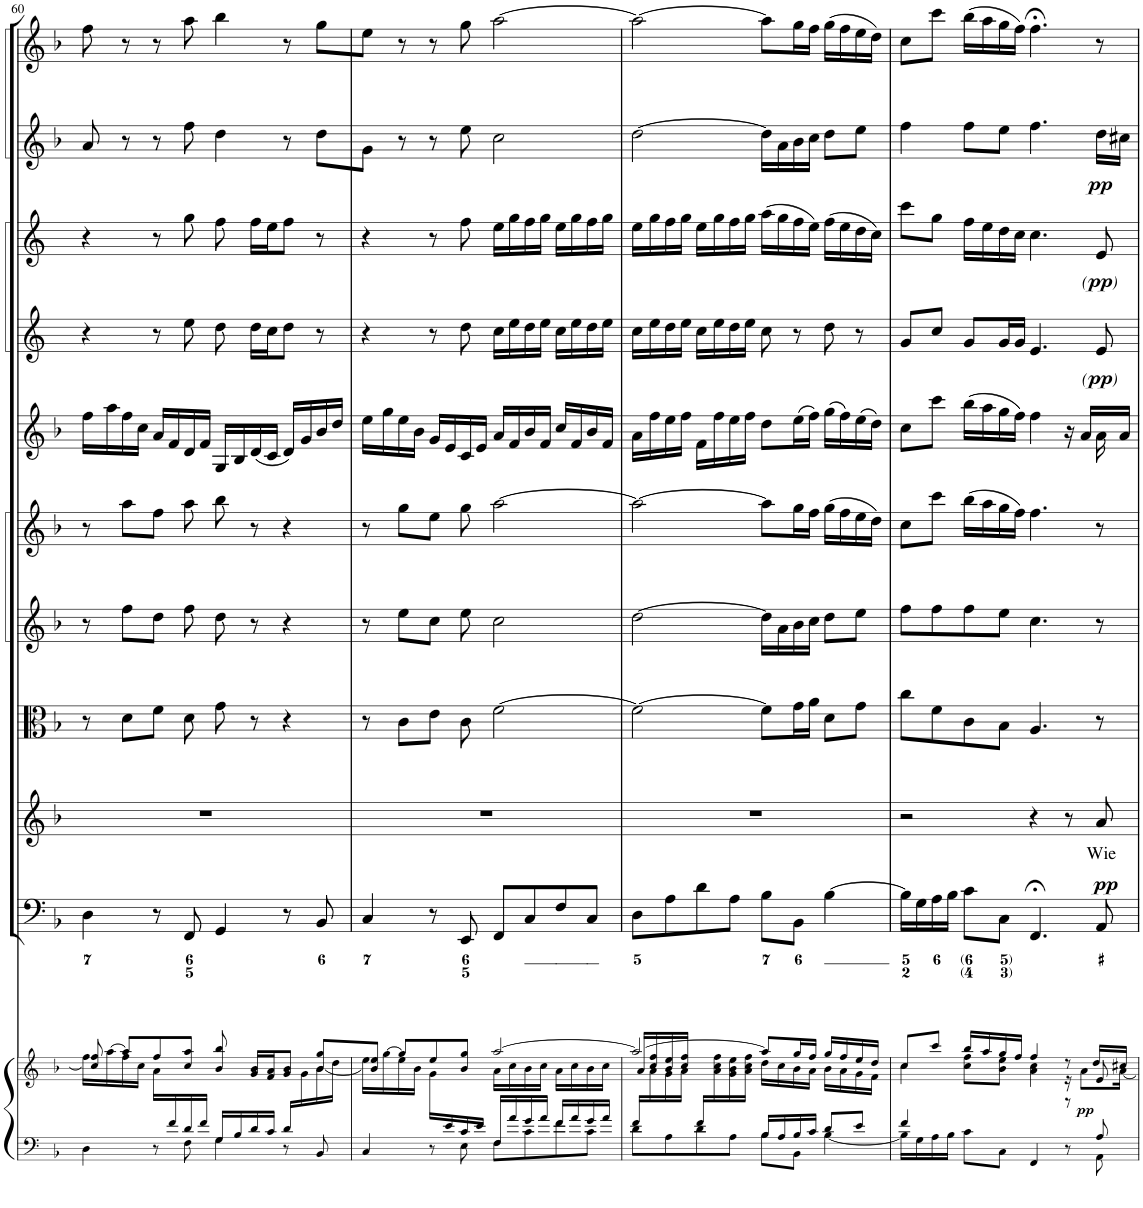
**kern	**kern	**dynam	**kern	**dynam	**kern	**text	**kern	**kern	**kern	**kern	**kern	**dynam	**kern	**dynam	**kern	**dynam	**kern
*part11	*part11	*part11	*part10	*part10	*part9	*part9	*part8	*part7	*part6	*part5	*part4	*part4	*part3	*part3	*part2	*part2	*part1
*staff12	*staff11	*staff11/12	*staff10	*staff10	*staff9	*staff9	*staff8	*staff7	*staff6	*staff5	*staff4	*staff4	*staff3	*staff3	*staff2	*staff2	*staff1
*I"Piano reduction	*	*	*I"Continuo	*	*I"Alto	*	*I"Viola	*I"Violino II	*I"Violino I	*I"Violino Solo	*I"Corno II	*	*I"Corno I	*	*I"Oboe II	*	*I"Oboe I
*I'Pno	*	*	*	*	*	*	*	*	*	*I'Vln	*	*	*	*	*I'Ob	*	*I'Ob
!!LO:PB:g=z
*clefF4	*clefG2	*	*clefF4	*	*clefG2	*	*clefC3	*clefG2	*clefG2	*clefG2	*clefG2	*	*clefG2	*	*clefG2	*	*clefG2
*	*	*	*	*	*	*	*	*	*	*	*Trd4c7	*	*Trd4c7	*	*	*	*
*k[b-]	*k[b-]	*	*k[b-]	*	*k[b-]	*	*k[b-]	*k[b-]	*k[b-]	*k[b-]	*k[]	*	*k[]	*	*k[b-]	*	*k[b-]
*M4/4	*M4/4	*	*M4/4	*	*M4/4	*	*M4/4	*M4/4	*M4/4	*M4/4	*M4/4	*	*M4/4	*	*M4/4	*	*M4/4
*met(c)	*met(c)	*	*met(c)	*	*met(c)	*	*met(c)	*met(c)	*met(c)	*met(c)	*met(c)	*	*met(c)	*	*met(c)	*	*met(c)
=60	=60	=60	=60	=60	=60	=60	=60	=60	=60	=60	=60	=60	=60	=60	=60	=60	=60
*^	*^	*	*	*	*	*	*	*	*	*	*	*	*	*	*	*	*
16ryy	4D\	8cc/] 8ff/	16ff\LL	.	4D\	.	1r	.	8r	8r	8r	16ff\LL	4r	.	4r	.	8a/	.	8ff\
.	.	.	[>16aa\	.	.	.	.	.	.	.	.	16aa\	.	.	.	.	.	.	.
.	.	8aa/L]	16ff\	.	.	.	.	.	8d\L	8ff\L	8aa\L	16ff\	.	.	.	.	8r	.	8r
.	.	.	16cc\JJ	.	.	.	.	.	.	.	.	16cc\JJ	.	.	.	.	.	.	.
.	8r	8ff/	16a\LL	.	8r	.	.	.	8f\J	8dd\J	8ff\J	16a/LL	8r	.	8r	.	8r	.	8r
16f/	.	.	2ryy	.	.	.	.	.	.	.	.	16f/	.	.	.	.	.	.	.
16d/	8F\	8cc/ 8aa/J	.	.	8FF/	.	.	.	8d\	8ff\	8aa\	16d/	8ee\	.	8gg\	.	8ff\	.	8aa\
16f/JJ	.	.	.	.	.	.	.	.	.	.	.	16f/JJ	.	.	.	.	.	.	.
16G/LL	4G\	8b-/ 8bb-/	.	.	4GG/	.	.	.	8g\	8dd\	8bb-\	16G/LL	8dd\	.	8ff\	.	4dd\	.	4bb-\
16B-/	.	.	.	.	.	.	.	.	.	.	.	16B-/	.	.	.	.	.	.	.
16d/	.	16g/ 16b-/LL	.	.	.	.	.	.	8r	8r	8r	(16d/	16dd\LL	.	16ff\LL	.	.	.	.
16c/JJ	.	16f/ 16a/J	.	.	.	.	.	.	.	.	.	16c/JJ	16cc\J	.	16ee\J	.	.	.	.
16d/LL	8r	8g/ 8b-/J	.	.	8r	.	.	.	4r	4r	4r	16d/LL)	8dd\J	.	8ff\J	.	8r	.	8r
8.ryy	.	.	16g\	.	.	.	.	.	.	.	.	16g/	.	.	.	.	.	.	.
.	8BB-/	[<8b-/ 8gg/L	16b-\	.	8BB-/	.	.	.	.	.	.	16b-/	8r	.	8r	.	8dd\L	.	8gg\L
.	.	.	16dd\JJ	.	.	.	.	.	.	.	.	16dd/JJ	.	.	.	.	.	.	.
=61	=61	=61	=61	=61	=61	=61	=61	=61	=61	=61	=61	=61	=61	=61	=61	=61	=61	=61	=61
*	*^	*	*	*	*	*	*	*	*	*	*	*	*	*	*	*	*	*	*
16ryy	4C/	4ryy	8b-/] 8ee/J	16ee\LL	.	4C/	.	1r	.	8r	8r	8r	16ee\LL	4r	.	4r	.	8g\J	.	8ee\J
.	.	.	.	[>16gg\	.	.	.	.	.	.	.	.	16gg\	.	.	.	.	.	.	.
.	.	.	8gg/L]	16ee\	.	.	.	.	.	8c\L	8ee\L	8gg\L	16ee\	.	.	.	.	8r	.	8r
.	.	.	.	16b-\JJ	.	.	.	.	.	.	.	.	16b-\JJ	.	.	.	.	.	.	.
.	8r	8ryy	8ee/	16g\LL	.	8r	.	.	.	8e\J	8cc\J	8ee\J	16g/LL	8r	.	8r	.	8r	.	8r
16e/	.	.	.	8.ryy	.	.	.	.	.	.	.	.	16e/	.	.	.	.	.	.	.
16c/	8ryy	8E\	8b-/ 8gg/J	.	.	8EE/	.	.	.	8c\	8ee\	8gg\	16c/	8dd\	.	8ff\	.	8ee\	.	8gg\
16e/JJ	.	.	.	.	.	.	.	.	.	.	.	.	16e/JJ	.	.	.	.	.	.	.
2ryy	16F/LL	8F\L	[2aa/	16a\LL	.	8FF/L	.	.	.	[2f\	2cc\	[2aa\	16a/LL	16cc\LL	.	16ee\LL	.	2cc\	.	[2aa\
.	16a/	.	.	16cc\	.	.	.	.	.	.	.	.	16f/	16ee\	.	16gg\	.	.	.	.
.	16g/	8c\	.	16b-\	.	8C/	.	.	.	.	.	.	16b-/	16dd\	.	16ff\	.	.	.	.
.	16a/JJ	.	.	16cc\JJ	.	.	.	.	.	.	.	.	16f/JJ	16ee\JJ	.	16gg\JJ	.	.	.	.
.	16f/LL	8f\	.	16a\LL	.	8F/	.	.	.	.	.	.	16cc/LL	16cc\LL	.	16ee\LL	.	.	.	.
.	16a/	.	.	16cc\	.	.	.	.	.	.	.	.	16f/	16ee\	.	16gg\	.	.	.	.
.	16g/	8c\J	.	16b-\	.	8C/J	.	.	.	.	.	.	16b-/	16dd\	.	16ff\	.	.	.	.
.	16a/JJ	.	.	16cc\JJ	.	.	.	.	.	.	.	.	16f/JJ	16ee\JJ	.	16gg\JJ	.	.	.	.
=62	=62	=62	=62	=62	=62	=62	=62	=62	=62	=62	=62	=62	=62	=62	=62	=62	=62	=62	=62	=62
*	*	*	*	*^	*	*	*	*	*	*	*	*	*	*	*	*	*	*	*	*
4ryy	16f/LL	8d\L	2aa/_	16a/LL	16ryy	.	8D\L	.	1r	.	2f\_	[2dd\	2aa\_	16a\LL	16cc\LL	.	16ee\LL	.	[2dd\	.	2aa\_
.	8.ryy	.	.	16cc/ 16ff/	16a\	.	.	.	.	.	.	.	.	16ff\	16ee\	.	16gg\	.	.	.	.
.	.	8A\	.	16b-/ 16ee/	16g\	.	8A\	.	.	.	.	.	.	16ee\	16dd\	.	16ff\	.	.	.	.
.	.	.	.	16cc/ 16ff/JJ	16a\JJ	.	.	.	.	.	.	.	.	16ff\JJ	16ee\JJ	.	16gg\JJ	.	.	.	.
16f/LL	4ryy	8d\	.	16ryy	2.ryy	.	8d\	.	.	.	.	.	.	16f\LL	16cc\LL	.	16ee\LL	.	.	.	.
2ryy	.	.	.	16a\ 16cc\ 16ff\	.	.	.	.	.	.	.	.	.	16ff\	16ee\	.	16gg\	.	.	.	.
.	.	8A\J	.	16g\ 16b-\ 16ee\	.	.	8A\J	.	.	.	.	.	.	16ee\	16dd\	.	16ff\	.	.	.	.
.	.	.	.	16a\ 16cc\ 16ff\JJ	.	.	.	.	.	.	.	.	.	16ff\JJ	16ee\JJ	.	16gg\JJ	.	.	.	.
.	16B-/LL	8B-\L	8aa/L]	16dd\LL	.	.	8B-\L	.	.	.	8f\L]	16dd\LL]	8aa\L]	8dd\L	8cc\	.	(16aa\LL	.	16dd\LL]	.	8aa\L]
.	16A/	.	.	16cc\	.	.	.	.	.	.	.	16a\	.	.	.	.	16gg\	.	16a\	.	.
.	16B-/	8BB-\J	16gg/L	16b-\	.	.	8BB-\J	.	.	.	16g\L	16b-\	16gg\L	(16ee\L	8r	.	16ff\	.	16b-\	.	16gg\L
.	16c/JJ	.	16ff/JJ	16a\JJ	.	.	.	.	.	.	16a\JJ	16cc\JJ	16ff\JJ	16ff\JJ)	.	.	16ee\JJ)	.	16cc\JJ	.	16ff\JJ
.	8d/L	[4B-\	16gg/LL	16b-\LL	.	.	[4B-\	.	.	.	8d\L	8dd\L	(16gg\LL	(16gg\LL	8dd\	.	(16ff\LL	.	8dd\L	.	(16gg\LL
8.ryy	.	.	16ff/	16a\	.	.	.	.	.	.	.	.	16ff\	16ff\)	.	.	16ee\	.	.	.	16ff\
.	8e/J	.	16ee/	16g\	.	.	.	.	.	.	8g\J	8ee\J	16ee\	(16ee\	8r	.	16dd\	.	8ee\J	.	16ee\
.	.	.	16dd/JJ	16f\JJ	.	.	.	.	.	.	.	.	16dd\JJ)	16dd\JJ)	.	.	16cc\JJ)	.	.	.	16dd\JJ)
*	*v	*v	*	*	*	*	*	*	*	*	*	*	*	*	*	*	*	*	*	*	*
=63	=63	=63	=63	=63	=63	=63	=63	=63	=63	=63	=63	=63	=63	=63	=63	=63	=63	=63	=63	=63
*	*	*	*	*	*	*	*	*	*	*	*	*	*^	*	*	*	*	*	*	*
4f/	16B-\LL]	8cc/L	4cc\	2ryy	.	16B-\LL]	.	2r	.	8cc\L	8ff\L	8cc\L	8cc\L	2ryy	8g/L	.	8ccc\L	.	4ff\	.	8cc\L
.	16G\	.	.	.	.	16G\	.	.	.	.	.	.	.	.	.	.	.	.	.	.	.
.	16A\	8ccc/J	.	.	.	16A\	.	.	.	8f\	8ff\	8ccc\J	8ccc\J	.	8cc/J	.	8gg\J	.	.	.	8ccc\J
.	16B-\JJ	.	.	.	.	16B-\JJ	.	.	.	.	.	.	.	.	.	.	.	.	.	.	.
4ryy	8c\L	16bb-/LL	8cc\ 8ff\L	.	.	8c\L	.	.	.	8c\	8ff\	(16bb-\LL	(>16bb-\LL	.	8g/L	.	16ff\LL	.	8ff\L	.	(16bb-\LL
.	.	16aa/	.	.	.	.	.	.	.	.	.	16aa\	16aa\	.	.	.	16ee\	.	.	.	16aa\
.	8C\J	16gg/	8b-\ 8ee\J	.	.	8C\J	.	.	.	8B-\J	8ee\J	16gg\	16gg\	.	16g/L	.	16dd\	.	8ee\J	.	16gg\
.	.	16ff/JJ	.	.	.	.	.	.	.	.	.	16ff\JJ)	16ff\JJ)	.	16g/JJ	.	16cc\JJ	.	.	.	16ff\JJ)
4FF/	4ryy	4ff/	4a\ 4cc\	4ryy	.	4.FF;</	.	4r	.	4.A/	4.cc\	4.ff\	4ff\	4ryy	4.e/	.	4.cc\	.	4.ff\	.	4.ff;<\
8r	8ryy	8r	16r	8r	.	.	.	8r	.	.	.	.	16r	16ryy	.	.	.	.	.	.	.
!	!	!	!	!	!LO:DY:b	!	!	!	!	!	!	!	!	!	!	!	!	!	!	!	!
.	.	.	8a\L	.	pp	.	.	.	.	.	.	.	16a/LL	16ryy	.	.	.	.	.	.	.
!	!	!	!	!	!	!	!LO:DY:a	!	!LO:LY:b	!	!	!	!	!	!	!LO:DY:b	!	!	!	!	!
!	!	!	!	!	!	!	!	!	!	!	!	!	!	!	!	!LO:DY:n=1:b	!	!	!	!	!
!	!	!	!	!	!	!	!	!	!	!	!	!	!	!	!	!LO:DY:n=2:b	!	!LO:DY:b	!	!	!
!	!	!	!	!	!	!	!	!	!	!	!	!	!	!	!	!	!	!LO:DY:n=1:b	!	!	!
!	!	!	!	!	!	!	!	!	!	!	!	!	!	!	!	!	!	!LO:DY:n=2:b	!	!LO:DY:b	!
8A/	8AA\	16dd/LL	.	8e/	.	8AA/	pp	8a/	Wie	8r	8r	8r	16ryy	16a\	8e/	other-dynamics pp other-dynamics	8e/	other-dynamics pp other-dynamics	16dd\LL	pp	8r
.	.	16cc#X/JJ	[16a\Jk	.	.	.	.	.	.	.	.	.	16a/JJ	16ryy	.	.	.	.	16cc#X\JJ	.	.
*v	*v	*	*	*	*	*	*	*	*	*	*	*	*v	*v	*	*	*	*	*	*	*
*	*v	*v	*v	*	*	*	*	*	*	*	*	*	*	*	*	*	*	*	*
=	=	=	=	=	=	=	=	=	=	=	=	=	=	=	=	=	=
*-	*-	*-	*-	*-	*-	*-	*-	*-	*-	*-	*-	*-	*-	*-	*-	*-	*-
